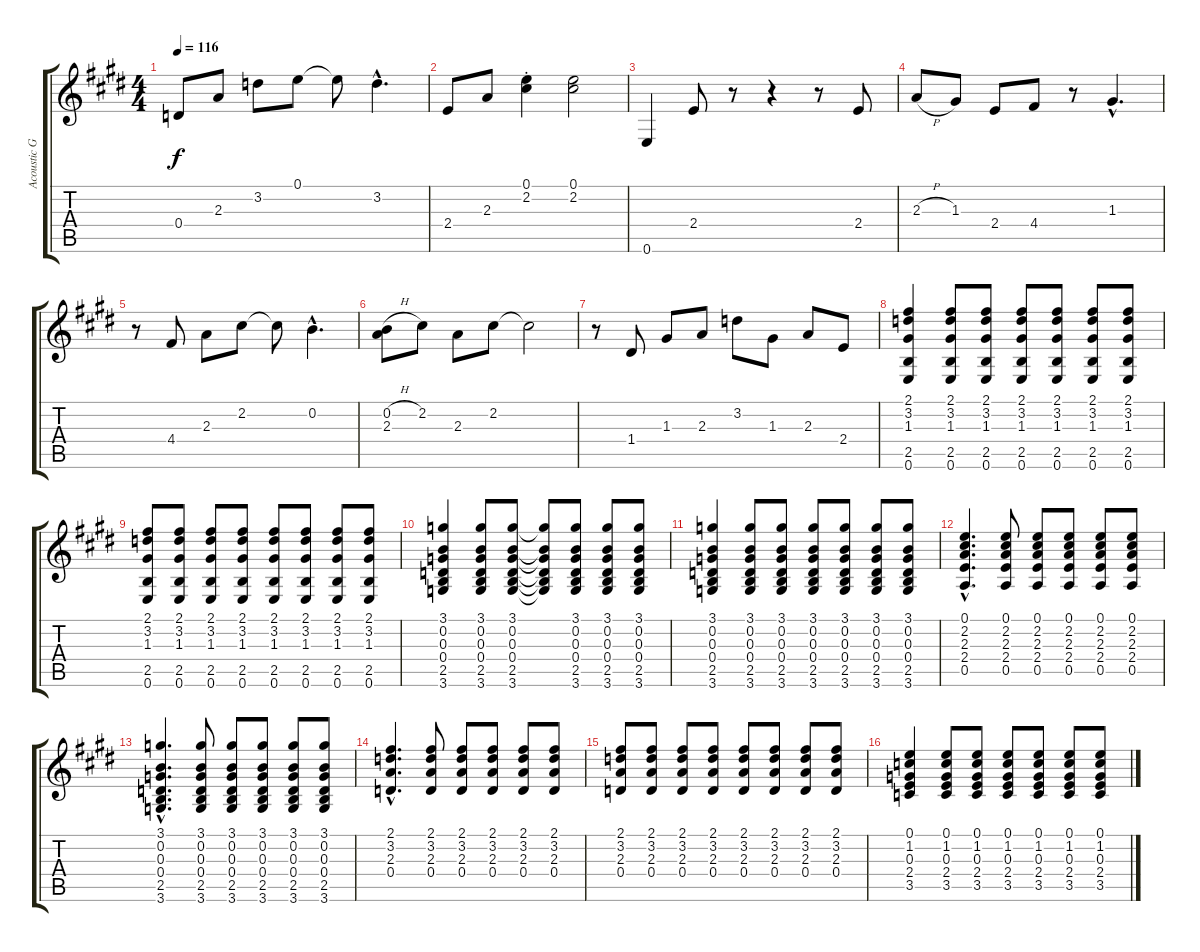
\track ("Acoustic Guitar" "Acoustic G") {instrument acousticguitarsteel}
\staff {score tabs}
\tuning (E4 B3 G3 D3 A2 E2) {hide}
\ts (4 4)
\tempo 116
\clef g2
\ks e
0.4.8{dy f} 2.3.8 3.2.8 0.1.8 0.1{t}.8 3.2{hac}.4{d} |
2.4.8 2.3.8 (0.1{st} 2.2{st}).4 (0.1 2.2).2 |
0.6.4 2.4.8 r.8 r.4 r.8 2.4.8 |
2.3{h}.8 1.3.8 2.4.8 4.4.8 r.8 1.3{hac}.4{d} |
r.8 4.4.8 2.3.8 2.2.8 2.2{t}.8 0.2{hac}.4{d} |
(0.2{h} 2.3).8 2.2.8 2.3.8 2.2.8 2.2{t}.2 |
r.8 1.4.8 1.3.8 2.3.8 3.2.8 1.3.8 2.3.8 2.4.8 |
(2.1 3.2 1.3 2.5 0.6).4{volume 9} (2.1 3.2 1.3 2.5 0.6).8 (2.1 3.2 1.3 2.5 0.6).8 (2.1 3.2 1.3 2.5 0.6).8 (2.1 3.2 1.3 2.5 0.6).8 (2.1 3.2 1.3 2.5 0.6).8 (2.1 3.2 1.3 2.5 0.6).8 |
(2.1 3.2 1.3 2.5 0.6).8 (2.1 3.2 1.3 2.5 0.6).8 (2.1 3.2 1.3 2.5 0.6).8 (2.1 3.2 1.3 2.5 0.6).8 (2.1 3.2 1.3 2.5 0.6).8 (2.1 3.2 1.3 2.5 0.6).8 (2.1 3.2 1.3 2.5 0.6).8 (2.1 3.2 1.3 2.5 0.6).8 |
(3.1 0.2 0.3 0.4 2.5 3.6).4 (3.1 0.2 0.3 0.4 2.5 3.6).8 (3.1 0.2 0.3 0.4 2.5 3.6).8 (3.1{t} 0.2{t} 0.3{t} 0.4{t} 2.5{t} 3.6{t}).8 (3.1 0.2 0.3 0.4 2.5 3.6).8 (3.1 0.2 0.3 0.4 2.5 3.6).8 (3.1 0.2 0.3 0.4 2.5 3.6).8 |
(3.1 0.2 0.3 0.4 2.5 3.6).4 (3.1 0.2 0.3 0.4 2.5 3.6).8 (3.1 0.2 0.3 0.4 2.5 3.6).8 (3.1 0.2 0.3 0.4 2.5 3.6).8 (3.1 0.2 0.3 0.4 2.5 3.6).8 (3.1 0.2 0.3 0.4 2.5 3.6).8 (3.1 0.2 0.3 0.4 2.5 3.6).8 |
(0.1{hac} 2.2{hac} 2.3{hac} 2.4{hac} 0.5{hac}).4{d} (0.1 2.2 2.3 2.4 0.5).8 (0.1 2.2 2.3 2.4 0.5).8 (0.1 2.2 2.3 2.4 0.5).8 (0.1 2.2 2.3 2.4 0.5).8 (0.1 2.2 2.3 2.4 0.5).8 |
(3.1{hac} 0.2{hac} 0.3{hac} 0.4{hac} 2.5{hac} 3.6{hac}).4{d} (3.1 0.2 0.3 0.4 2.5 3.6).8 (3.1 0.2 0.3 0.4 2.5 3.6).8 (3.1 0.2 0.3 0.4 2.5 3.6).8 (3.1 0.2 0.3 0.4 2.5 3.6).8 (3.1 0.2 0.3 0.4 2.5 3.6).8 |
(2.1{hac} 3.2{hac} 2.3{hac} 0.4{hac}).4{d} (2.1 3.2 2.3 0.4).8 (2.1 3.2 2.3 0.4).8 (2.1 3.2 2.3 0.4).8 (2.1 3.2 2.3 0.4).8 (2.1 3.2 2.3 0.4).8 |
(2.1 3.2 2.3 0.4).8 (2.1 3.2 2.3 0.4).8 (2.1 3.2 2.3 0.4).8 (2.1 3.2 2.3 0.4).8 (2.1 3.2 2.3 0.4).8 (2.1 3.2 2.3 0.4).8 (2.1 3.2 2.3 0.4).8 (2.1 3.2 2.3 0.4).8 |
(0.1 1.2 0.3 2.4 3.5).4 (0.1 1.2 0.3 2.4 3.5).8 (0.1 1.2 0.3 2.4 3.5).8 (0.1 1.2 0.3 2.4 3.5).8 (0.1 1.2 0.3 2.4 3.5).8 (0.1 1.2 0.3 2.4 3.5).8 (0.1 1.2 0.3 2.4 3.5).8
